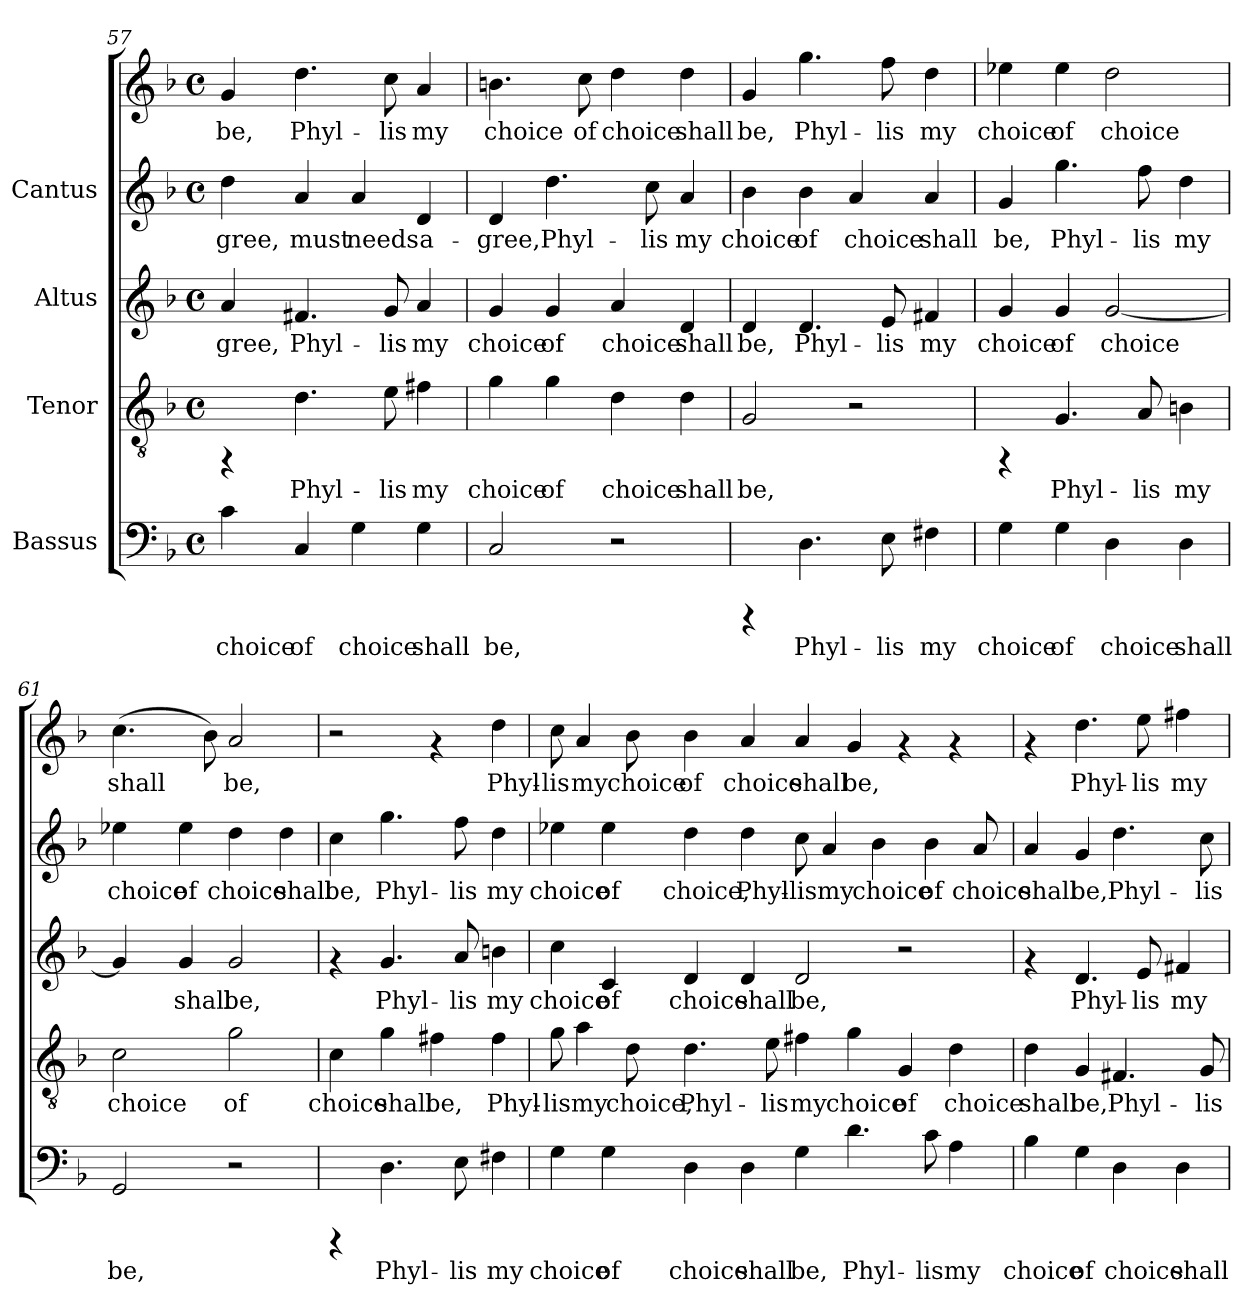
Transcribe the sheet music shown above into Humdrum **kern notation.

**kern	**text	**kern	**text	**kern	**text	**kern	**text	**kern	**text
*part4	*part4	*part3	*part3	*part2	*part2	*part1	*part1	*part1	*part1
*staff5	*staff5	*staff4	*staff4	*staff3	*staff3	*staff2	*staff2	*staff1	*staff1
*I"Bassus	*	*I"Tenor	*	*I"Altus	*	*I"Cantus	*	*	*
*clefF4	*	*clefGv2	*	*clefG2	*	*clefG2	*	*clefG2	*
*k[b-]	*	*k[b-]	*	*k[b-]	*	*k[b-]	*	*k[b-]	*
*F:	*	*F:	*	*F:	*	*F:	*	*F:	*
*M4/4	*	*M4/4	*	*M4/4	*	*M4/4	*	*M4/4	*
*met(c)	*	*met(c)	*	*met(c)	*	*met(c)	*	*met(c)	*
=57	=57	=57	=57	=57	=57	=57	=57	=57	=57
!	!LO:LY:b:cj	!	!	!	!LO:LY:b:cj	!	!LO:LY:b:cj	!	!LO:LY:b:cj
4c\	choice	4rFF	.	4a/	-gree,	4dd\	gree,	4g/	-be,
!	!LO:LY:b:cj	!	!LO:LY:b:cj	!	!LO:LY:b:cj	!	!LO:LY:b:cj	!	!LO:LY:b:cj
4C/	of	4.d\	Phyl-	4.f#X/	Phyl-	4a/	must	4.dd\	Phyl-
!	!LO:LY:b:cj	!	!	!	!	!	!LO:LY:b:cj	!	!
4G\	choice	.	.	.	.	4a/	needs	.	.
!	!	!	!LO:LY:b:cj	!	!LO:LY:b:cj	!	!	!	!LO:LY:b:cj
.	.	8e\	-lis	8g/	-lis	.	.	8cc\	-lis
!	!LO:LY:b:cj	!	!LO:LY:b:cj	!	!LO:LY:b:cj	!	!LO:LY:b:cj	!	!LO:LY:b:cj
4G\	shall	4f#X\	my	4a/	my	4d/	a-	4a/	my
=58	=58	=58	=58	=58	=58	=58	=58	=58	=58
!	!LO:LY:b:cj	!	!LO:LY:b:cj	!	!LO:LY:b:cj	!	!LO:LY:b:cj	!	!LO:LY:b:cj
2C/	be,	4g\	choice	4g/	choice	4d/	gree,	4.bn\	-choice
!	!	!	!LO:LY:b:cj	!	!LO:LY:b:cj	!	!LO:LY:b:cj	!	!
.	.	4g\	of	4g/	of	4.dd\	Phyl-	.	.
!	!	!	!	!	!	!	!	!	!LO:LY:b:cj
.	.	.	.	.	.	.	.	8cc\	of
!	!	!	!LO:LY:b:cj	!	!LO:LY:b:cj	!	!	!	!LO:LY:b:cj
2r	.	4d\	choice	4a/	choice	.	.	4dd\	choice
!	!	!	!	!	!	!	!LO:LY:b:cj	!	!
.	.	.	.	.	.	8cc\	-lis	.	.
!	!	!	!LO:LY:b:cj	!	!LO:LY:b:cj	!	!LO:LY:b:cj	!	!LO:LY:b:cj
.	.	4d\	shall	4d/	shall	4a/	my	4dd\	shall
!!LO:LB:g=z
=59	=59	=59	=59	=59	=59	=59	=59	=59	=59
!	!	!	!LO:LY:b:cj	!	!LO:LY:b:cj	!	!LO:LY:b:cj	!	!LO:LY:b:cj
4rCCC	.	2G/	be,	4d/	be,	4b-\	choice	4g/	be,
!	!LO:LY:b:cj	!	!	!	!LO:LY:b:cj	!	!LO:LY:b:cj	!	!LO:LY:b:cj
4.D\	Phyl-	.	.	4.d/	Phyl-	4b-\	of	4.gg\	Phyl-
!	!	!	!	!	!	!	!LO:LY:b:cj	!	!
.	.	2r	.	.	.	4a/	choice	.	.
!	!LO:LY:b:cj	!	!	!	!LO:LY:b:cj	!	!	!	!LO:LY:b:cj
8E\	-lis	.	.	8e/	-lis	.	.	8ff\	-lis
!	!LO:LY:b:cj	!	!	!	!LO:LY:b:cj	!	!LO:LY:b:cj	!	!LO:LY:b:cj
4F#X\	my	.	.	4f#X/	my	4a/	shall	4dd\	my
=60	=60	=60	=60	=60	=60	=60	=60	=60	=60
!	!LO:LY:b:cj	!	!	!	!LO:LY:b:cj	!	!LO:LY:b:cj	!	!LO:LY:b:cj
4G\	choice	4rFF	.	4g/	choice	4g/	be,	4ee-X\	choice
!	!LO:LY:b:cj	!	!LO:LY:b:cj	!	!LO:LY:b:cj	!	!LO:LY:b:cj	!	!LO:LY:b:cj
4G\	of	4.G/	Phyl-	4g/	of	4.gg\	Phyl-	4ee-\	of
!	!LO:LY:b:cj	!	!	!	!LO:LY:b:cj	!	!	!	!LO:LY:b:cj
4D\	choice	.	.	[<2g/	choice	.	.	2dd\	choice
!	!	!	!LO:LY:b:cj	!	!	!	!LO:LY:b:cj	!	!
.	.	8A/	-lis	.	.	8ff\	-lis	.	.
!	!LO:LY:b:cj	!	!LO:LY:b:cj	!	!	!	!LO:LY:b:cj	!	!
4D\	shall	4Bn\	my	.	.	4dd\	my	.	.
=61	=61	=61	=61	=61	=61	=61	=61	=61	=61
!	!LO:LY:b:cj	!	!LO:LY:b:cj	!	!LO:LY:b:cj	!	!LO:LY:b:cj	!	!LO:LY:b:cj
2GG/	be,	2c\	choice	4g/]	.	4ee-X\	choice	(>4.cc\	shall
!	!	!	!	!	!LO:LY:b:cj	!	!LO:LY:b:cj	!	!
.	.	.	.	4g/	shall	4ee-\	of	.	.
!	!	!	!	!	!	!	!	!	!LO:LY:b:cj
.	.	.	.	.	.	.	.	8b-\)	.
!	!	!	!LO:LY:b:cj	!	!LO:LY:b:cj	!	!LO:LY:b:cj	!	!LO:LY:b:cj
2r	.	2g\	of	2g/	be,	4dd\	choice	2a/	be,
!	!	!	!	!	!	!	!LO:LY:b:cj	!	!
.	.	.	.	.	.	4dd\	shall	.	.
!!LO:PB:g=z
=62	=62	=62	=62	=62	=62	=62	=62	=62	=62
!	!	!	!LO:LY:b:cj	!	!	!	!LO:LY:b:cj	!	!
4rCCC	.	4c\	choice	4rf	.	4cc\	-be,	2r	.
!	!LO:LY:b:cj	!	!LO:LY:b:cj	!	!LO:LY:b:cj	!	!LO:LY:b:cj	!	!
4.D\	Phyl-	4g\	shall	4.g/	Phyl-	4.gg\	Phyl-	.	.
!	!	!	!LO:LY:b:cj	!	!	!	!	!	!
.	.	4f#X\	be,	.	.	.	.	4rf	.
!	!LO:LY:b:cj	!	!	!	!LO:LY:b:cj	!	!LO:LY:b:cj	!	!
8E\	-lis	.	.	8a/	-lis	8ff\	-lis	.	.
!	!LO:LY:b:cj	!	!LO:LY:b:cj	!	!LO:LY:b:cj	!	!LO:LY:b:cj	!	!LO:LY:b:cj
4F#X\	my	4f#\	Phyl-	4bn\	my	4dd\	my	4dd\	Phyl-
=63	=63	=63	=63	=63	=63	=63	=63	=63	=63
!	!LO:LY:b:cj	!	!LO:LY:b:cj	!	!LO:LY:b:cj	!	!LO:LY:b:cj	!	!LO:LY:b:cj
4G\	choice	8g\	-lis	4cc\	choice	4ee-X\	choice	8cc\	lis
!	!	!	!LO:LY:b:cj	!	!	!	!	!	!LO:LY:b:cj
.	.	4a\	my	.	.	.	.	4a/	my
!	!LO:LY:b:cj	!	!	!	!LO:LY:b:cj	!	!LO:LY:b:cj	!	!
4G\	of	.	.	4c/	of	4ee-\	of	.	.
!	!	!	!LO:LY:b:cj	!	!	!	!	!	!LO:LY:b:cj
.	.	8d\	choice,	.	.	.	.	8b-\	choice
!	!LO:LY:b:cj	!	!LO:LY:b:cj	!	!LO:LY:b:cj	!	!LO:LY:b:cj	!	!LO:LY:b:cj
4D\	choice	4.d\	Phyl-	4d/	choice	4dd\	choice,	4b-\	of
!	!LO:LY:b:cj	!	!	!	!LO:LY:b:cj	!	!LO:LY:b:cj	!	!LO:LY:b:cj
4D\	shall	.	.	4d/	shall	4dd\	Phyl-	4a/	choice
!	!	!	!LO:LY:b:cj	!	!	!	!	!	!
.	.	8e\	-lis	.	.	.	.	.	.
!	!LO:LY:b:cj	!	!LO:LY:b:cj	!	!LO:LY:b:cj	!	!LO:LY:b:cj	!	!LO:LY:b:cj
4G\	be,	4f#X\	my	2d/	be,	8cc\	-lis	4a/	shall
!	!	!	!	!	!	!	!LO:LY:b:cj	!	!
.	.	.	.	.	.	4a/	my	.	.
!	!LO:LY:b:cj	!	!LO:LY:b:cj	!	!	!	!	!	!LO:LY:b:cj
4.d\	Phyl-	4g\	choice	.	.	.	.	4g/	be,
!	!	!	!	!	!	!	!LO:LY:b:cj	!	!
.	.	.	.	.	.	4b-\	choice	.	.
!	!	!	!LO:LY:b:cj	!	!	!	!	!	!
.	.	4G/	of	2r	.	.	.	4rf	.
!	!LO:LY:b:cj	!	!	!	!	!	!LO:LY:b:cj	!	!
8c\	-lis	.	.	.	.	4b-\	of	.	.
!	!LO:LY:b:cj	!	!LO:LY:b:cj	!	!	!	!	!	!
4A\	my	4d\	choice	.	.	.	.	4rf	.
!	!	!	!	!	!	!	!LO:LY:b:cj	!	!
.	.	.	.	.	.	8a/	choice	.	.
=64	=64	=64	=64	=64	=64	=64	=64	=64	=64
!	!LO:LY:b:cj	!	!LO:LY:b:cj	!	!	!	!LO:LY:b:cj	!	!
4B-\	choice	4d\	shall	4rf	.	4a/	shall	4rf	.
!	!LO:LY:b:cj	!	!LO:LY:b:cj	!	!LO:LY:b:cj	!	!LO:LY:b:cj	!	!LO:LY:b:cj
4G\	of	4G/	be,	4.d/	Phyl-	4g/	be,	4.dd\	Phyl-
!	!LO:LY:b:cj	!	!LO:LY:b:cj	!	!	!	!LO:LY:b:cj	!	!
4D\	choice	4.F#X/	Phyl-	.	.	4.dd\	Phyl-	.	.
!	!	!	!	!	!LO:LY:b:cj	!	!	!	!LO:LY:b:cj
.	.	.	.	8e/	-lis	.	.	8ee\	-lis
!	!LO:LY:b:cj	!	!	!	!LO:LY:b:cj	!	!	!	!LO:LY:b:cj
4D\	shall	.	.	4f#X/	my	.	.	4ff#X\	my
!	!	!	!LO:LY:b:cj	!	!	!	!LO:LY:b:cj	!	!
.	.	8G/	-lis	.	.	8cc\	-lis	.	.
=	=	=	=	=	=	=	=	=	=
*-	*-	*-	*-	*-	*-	*-	*-	*-	*-
